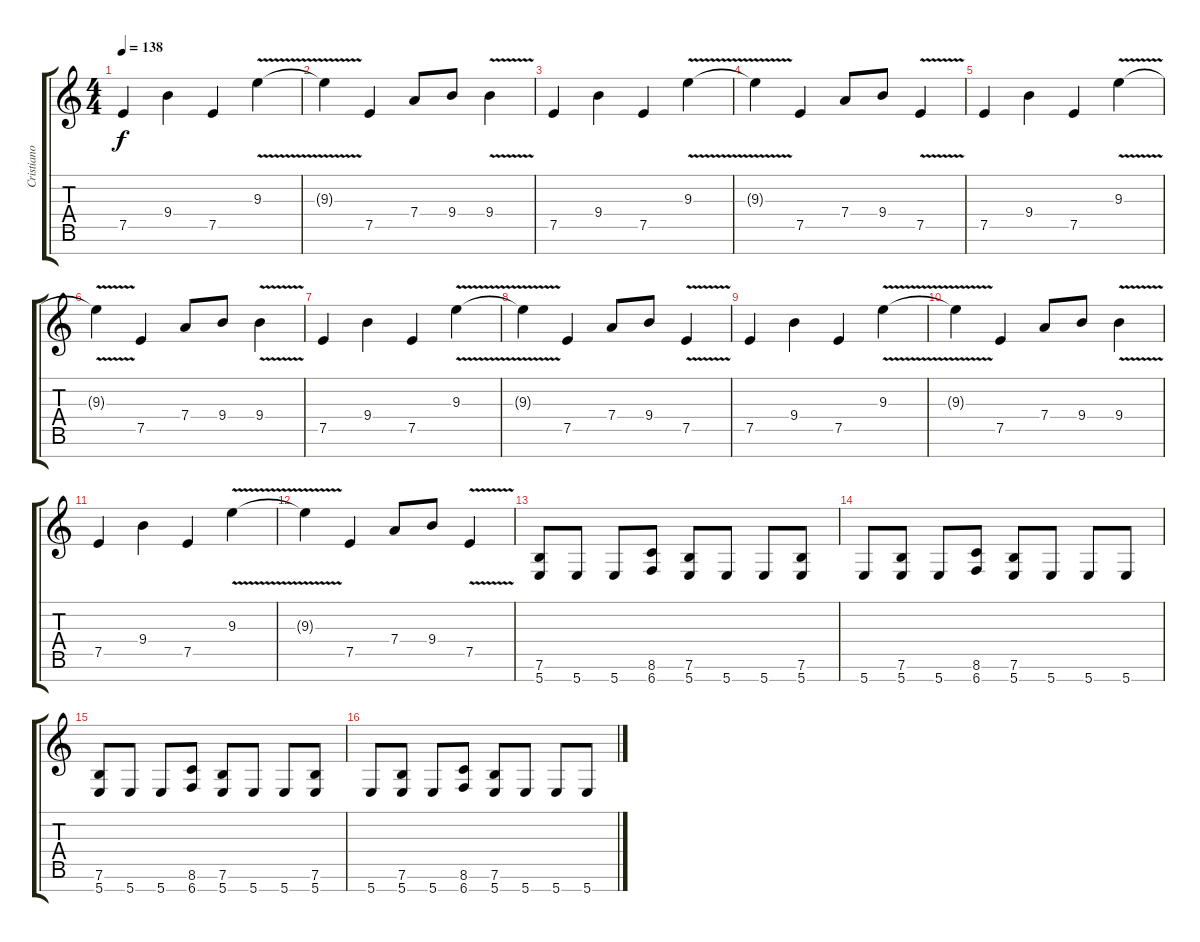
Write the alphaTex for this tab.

\track ("Cristiano Migliore" "Cristiano ") {instrument distortionguitar}
\staff {score tabs}
\tuning (E4 B3 G3 D3 A2 E2 B1) {hide}
\ts (4 4)
\tempo 138
\clef g2
\ks c
7.5.4{dy f} 9.4.4 7.5.4 9.3{v}.4 |
9.3{t}.4 7.5.4 7.4.8 9.4.8 9.4{v}.4 |
7.5.4 9.4.4 7.5.4 9.3{v}.4 |
9.3{t}.4 7.5.4 7.4.8 9.4.8 7.5{v}.4 |
7.5.4{instrument distortionguitar} 9.4.4 7.5.4 9.3{v}.4 |
9.3{t}.4 7.5.4 7.4.8 9.4.8 9.4{v}.4 |
7.5.4 9.4.4 7.5.4 9.3{v}.4 |
9.3{t}.4 7.5.4 7.4.8 9.4.8 7.5{v}.4 |
7.5.4 9.4.4 7.5.4 9.3{v}.4 |
9.3{t}.4 7.5.4 7.4.8 9.4.8 9.4{v}.4 |
7.5.4 9.4.4 7.5.4 9.3{v}.4 |
9.3{t}.4 7.5.4 7.4.8 9.4.8 7.5{v}.4 |
(7.6 5.7).8{balance 16} 5.7.8 5.7.8 (8.6 6.7).8 (7.6 5.7).8 5.7.8 5.7.8 (7.6 5.7).8 |
5.7.8 (7.6 5.7).8 5.7.8 (8.6 6.7).8 (7.6 5.7).8 5.7.8 5.7.8 5.7.8 |
(7.6 5.7).8 5.7.8 5.7.8 (8.6 6.7).8 (7.6 5.7).8 5.7.8 5.7.8 (7.6 5.7).8 |
5.7.8 (7.6 5.7).8 5.7.8 (8.6 6.7).8 (7.6 5.7).8 5.7.8 5.7.8 5.7.8
